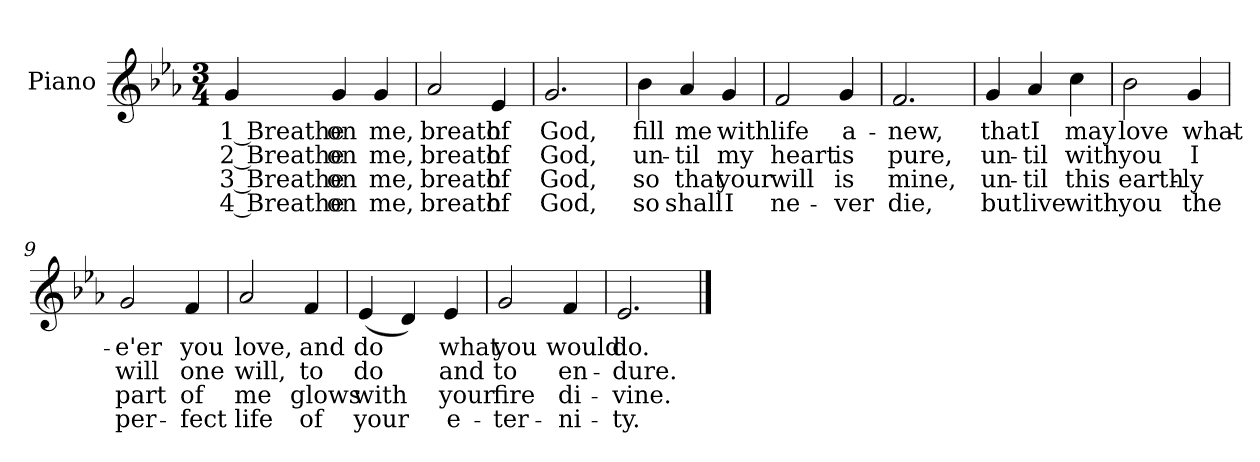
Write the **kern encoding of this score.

**kern	**text	**text	**text	**text
*part1	*part1	*part1	*part1	*part1
*staff1	*staff1	*staff1	*staff1	*staff1
*I"Piano	*	*	*	*
*I'Pno.	*	*	*	*
!!LO:PB:g=z
*clefG2	*	*	*	*
*k[b-e-a-]	*	*	*	*
*E-:	*	*	*	*
*M3/4	*	*	*	*
=1	=1	=1	=1	=1
!	!LO:LY:b:color=#000000	!LO:LY:b:color=#000000	!LO:LY:b:color=#000000	!LO:LY:b:color=#000000
4gi/	1 Breathe	2 Breathe	3 Breathe	4 Breathe
!	!LO:LY:b:color=#000000	!LO:LY:b:color=#000000	!LO:LY:b:color=#000000	!LO:LY:b:color=#000000
4gi/	on	on	on	on
!	!LO:LY:b:color=#000000	!LO:LY:b:color=#000000	!LO:LY:b:color=#000000	!LO:LY:b:color=#000000
4gi/	me,	me,	me,	me,
=2	=2	=2	=2	=2
!	!LO:LY:b:color=#000000	!LO:LY:b:color=#000000	!LO:LY:b:color=#000000	!LO:LY:b:color=#000000
2a-i/	breath	breath	breath	breath
!	!LO:LY:b:color=#000000	!LO:LY:b:color=#000000	!LO:LY:b:color=#000000	!LO:LY:b:color=#000000
4e-i/	of	of	of	of
=3	=3	=3	=3	=3
!	!LO:LY:b:color=#000000	!LO:LY:b:color=#000000	!LO:LY:b:color=#000000	!LO:LY:b:color=#000000
2.gi/	God,	God,	God,	God,
=4	=4	=4	=4	=4
!	!LO:LY:b:color=#000000	!LO:LY:b:color=#000000	!LO:LY:b:color=#000000	!LO:LY:b:color=#000000
4b-i\	fill	un-	so	so
!	!LO:LY:b:color=#000000	!LO:LY:b:color=#000000	!LO:LY:b:color=#000000	!LO:LY:b:color=#000000
4a-i/	me	-til	that	shall
!	!LO:LY:b:color=#000000	!LO:LY:b:color=#000000	!LO:LY:b:color=#000000	!LO:LY:b:color=#000000
4gi/	with	my	your	I
=5	=5	=5	=5	=5
!	!LO:LY:b:color=#000000	!LO:LY:b:color=#000000	!LO:LY:b:color=#000000	!LO:LY:b:color=#000000
2fi/	life	heart	will	ne-
!	!LO:LY:b:color=#000000	!LO:LY:b:color=#000000	!LO:LY:b:color=#000000	!LO:LY:b:color=#000000
4gi/	a-	is	-is	ver
=6	=6	=6	=6	=6
!	!LO:LY:b:color=#000000	!LO:LY:b:color=#000000	!LO:LY:b:color=#000000	!LO:LY:b:color=#000000
2.fi/	-new,	pure,	mine,	die,
!!LO:LB:g=z
=7	=7	=7	=7	=7
!	!LO:LY:b:color=#000000	!LO:LY:b:color=#000000	!LO:LY:b:color=#000000	!LO:LY:b:color=#000000
4gi/	that	un-	un-	-but
!	!LO:LY:b:color=#000000	!LO:LY:b:color=#000000	!LO:LY:b:color=#000000	!LO:LY:b:color=#000000
4a-i/	I	-til	til	live
!	!LO:LY:b:color=#000000	!LO:LY:b:color=#000000	!LO:LY:b:color=#000000	!LO:LY:b:color=#000000
4cci\	may	with	this	with
=8	=8	=8	=8	=8
!	!LO:LY:b:color=#000000	!LO:LY:b:color=#000000	!LO:LY:b:color=#000000	!LO:LY:b:color=#000000
2b-i\	love	you	earth-	-you
!	!LO:LY:b:color=#000000	!LO:LY:b:color=#000000	!LO:LY:b:color=#000000	!LO:LY:b:color=#000000
4gi/	what-	I	ly	the
=9	=9	=9	=9	=9
!	!LO:LY:b:color=#000000	!LO:LY:b:color=#000000	!LO:LY:b:color=#000000	!LO:LY:b:color=#000000
2gi/	-e'er	will	part	per-
!	!LO:LY:b:color=#000000	!LO:LY:b:color=#000000	!LO:LY:b:color=#000000	!LO:LY:b:color=#000000
4fi/	you	one	-of	fect
!!LO:LB:g=z
=10	=10	=10	=10	=10
!	!LO:LY:b:color=#000000	!LO:LY:b:color=#000000	!LO:LY:b:color=#000000	!LO:LY:b:color=#000000
2a-i/	love,	will,	me	life
!	!LO:LY:b:color=#000000	!LO:LY:b:color=#000000	!LO:LY:b:color=#000000	!LO:LY:b:color=#000000
4fi/	and	to	glows	of
=11	=11	=11	=11	=11
!	!LO:LY:b:color=#000000	!LO:LY:b:color=#000000	!LO:LY:b:color=#000000	!LO:LY:b:color=#000000
(4e-i/	do	do	with	your
4di/)	.	.	.	.
!	!LO:LY:b:color=#000000	!LO:LY:b:color=#000000	!LO:LY:b:color=#000000	!LO:LY:b:color=#000000
4e-i/	what	and	your	e-
=12	=12	=12	=12	=12
!	!LO:LY:b:color=#000000	!LO:LY:b:color=#000000	!LO:LY:b:color=#000000	!LO:LY:b:color=#000000
2gi/	you	to	-fire	ter-
!	!LO:LY:b:color=#000000	!LO:LY:b:color=#000000	!LO:LY:b:color=#000000	!LO:LY:b:color=#000000
4fi/	would	en-	-di-	-ni-
=13	=13	=13	=13	=13
!	!LO:LY:b:color=#000000	!LO:LY:b:color=#000000	!LO:LY:b:color=#000000	!LO:LY:b:color=#000000
2.e-i/	do.	-dure.	-vine.	ty.
==	==	==	==	==
*-	*-	*-	*-	*-
